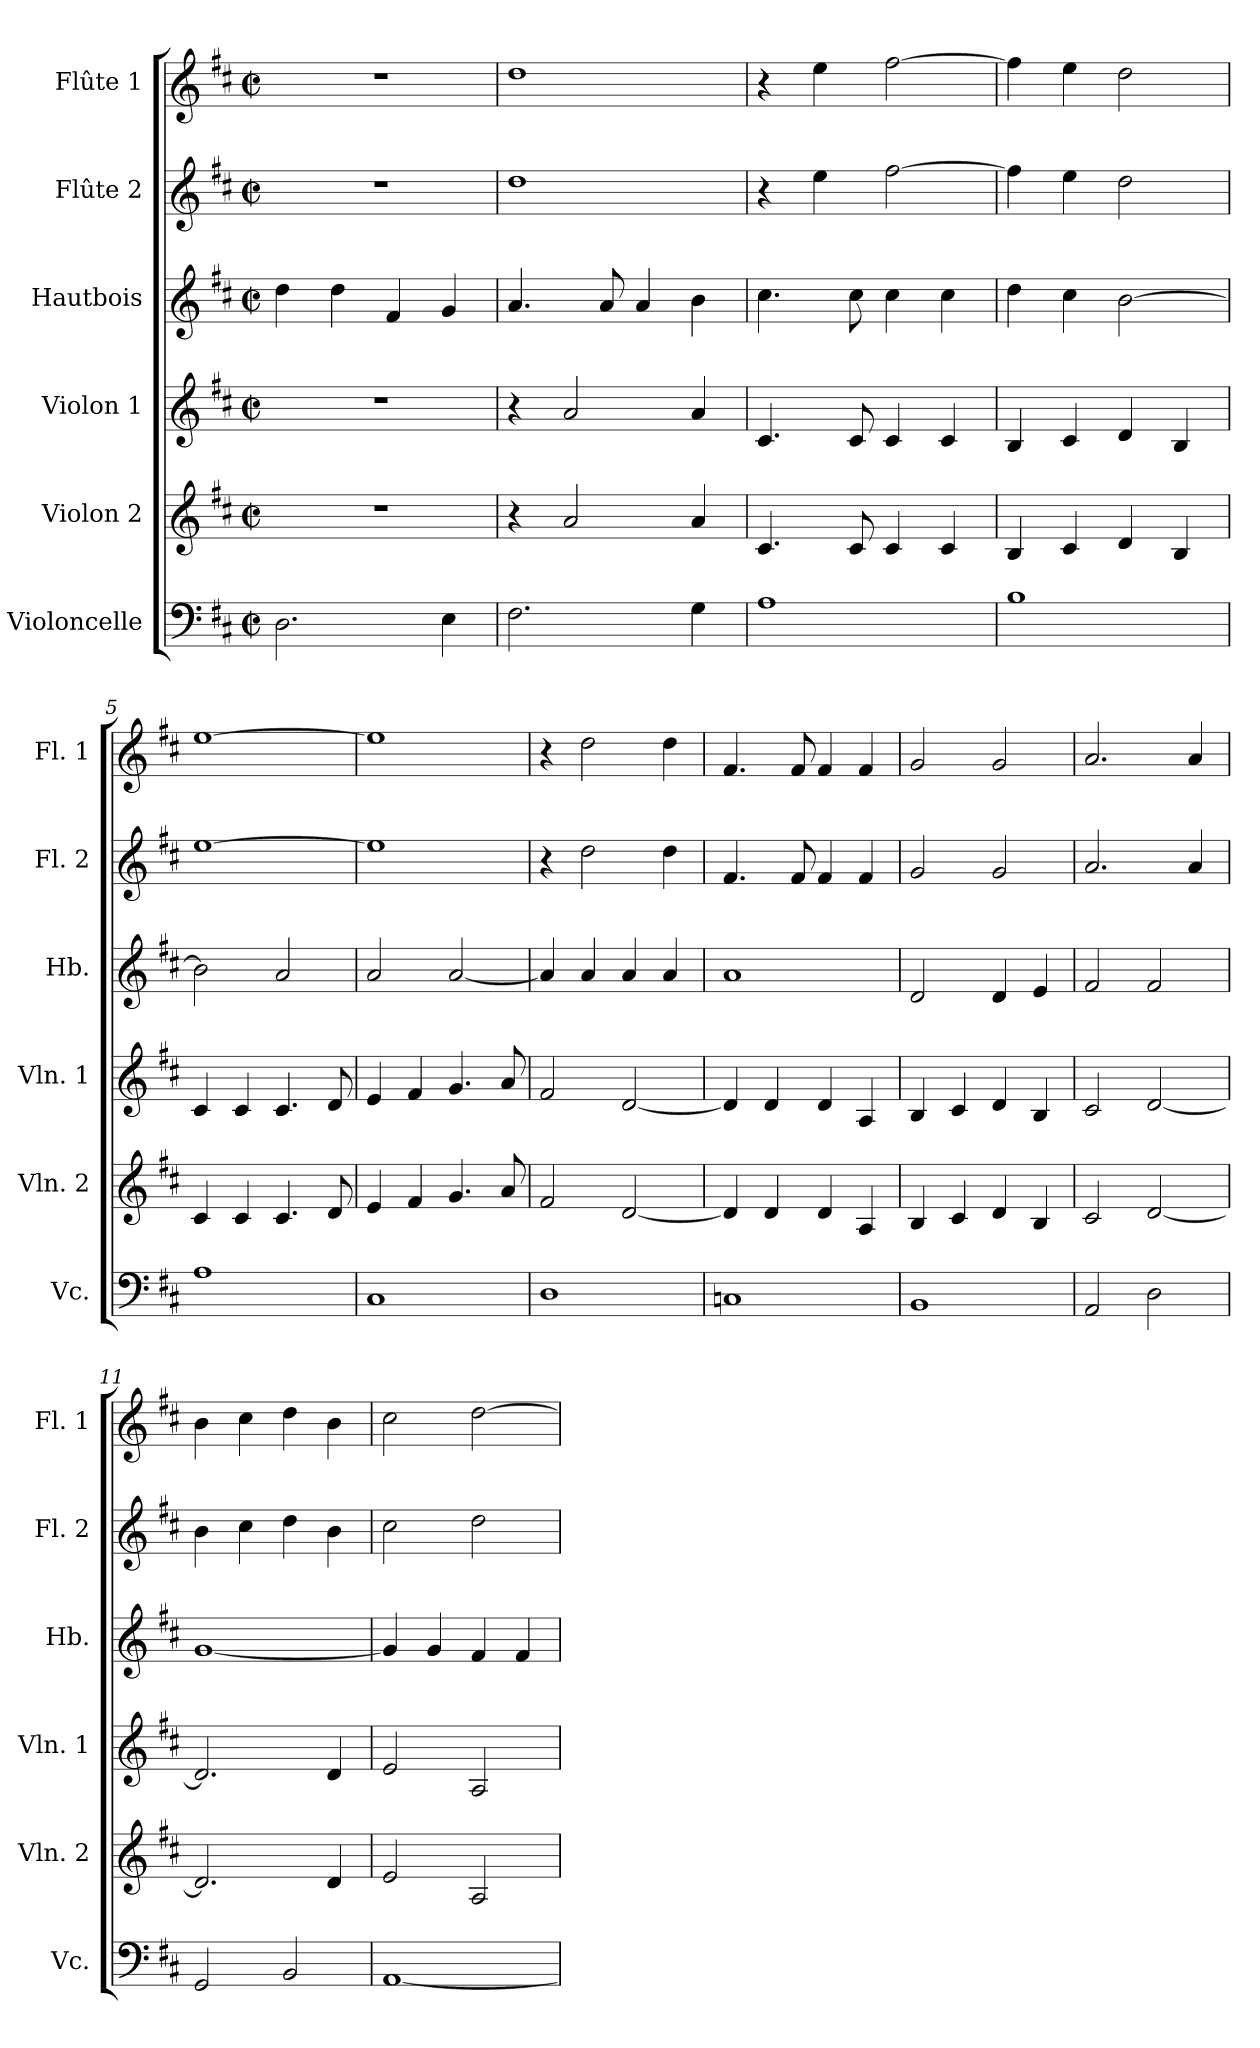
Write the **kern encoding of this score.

**kern	**kern	**kern	**kern	**kern	**kern
*part6	*part5	*part4	*part3	*part2	*part1
*staff6	*staff5	*staff4	*staff3	*staff2	*staff1
*I"Violoncelle	*I"Violon 2	*I"Violon 1	*I"Hautbois	*I"Flûte 2	*I"Flûte 1
*I'Vc.	*I'Vln. 2	*I'Vln. 1	*I'Hb.	*I'Fl. 2	*I'Fl. 1
*clefF4	*clefG2	*clefG2	*clefG2	*clefG2	*clefG2
*k[f#c#]	*k[f#c#]	*k[f#c#]	*k[f#c#]	*k[f#c#]	*k[f#c#]
*D:	*D:	*D:	*D:	*D:	*D:
*M2/2	*M2/2	*M2/2	*M2/2	*M2/2	*M2/2
*met(c|)	*met(c|)	*met(c|)	*met(c|)	*met(c|)	*met(c|)
=1	=1	=1	=1	=1	=1
2.D\	1r	1r	4dd\	1r	1r
.	.	.	4dd\	.	.
.	.	.	4f#/	.	.
4E\	.	.	4g/	.	.
=2	=2	=2	=2	=2	=2
2.F#\	4r	4r	4.a/	1dd	1dd
.	2a/	2a/	.	.	.
.	.	.	8a/	.	.
.	.	.	4a/	.	.
4G\	4a/	4a/	4b\	.	.
=3	=3	=3	=3	=3	=3
1A	4.c#/	4.c#/	4.cc#\	4r	4r
.	.	.	.	4ee\	4ee\
.	8c#/	8c#/	8cc#\	.	.
.	4c#/	4c#/	4cc#\	[2ff#\	[2ff#\
.	4c#/	4c#/	4cc#\	.	.
=4	=4	=4	=4	=4	=4
1B	4B/	4B/	4dd\	4ff#\]	4ff#\]
.	4c#/	4c#/	4cc#\	4ee\	4ee\
.	4d/	4d/	[2b\	2dd\	2dd\
.	4B/	4B/	.	.	.
!!LO:LB:g=z
=5	=5	=5	=5	=5	=5
1A	4c#/	4c#/	2b\]	[1ee	[1ee
.	4c#/	4c#/	.	.	.
.	4.c#/	4.c#/	2a/	.	.
.	8d/	8d/	.	.	.
=6	=6	=6	=6	=6	=6
1C#	4e/	4e/	2a/	1ee]	1ee]
.	4f#/	4f#/	.	.	.
.	4.g/	4.g/	[2a/	.	.
.	8a/	8a/	.	.	.
=7	=7	=7	=7	=7	=7
1D	2f#/	2f#/	4a/]	4r	4r
.	.	.	4a/	2dd\	2dd\
.	[2d/	[2d/	4a/	.	.
.	.	.	4a/	4dd\	4dd\
=8	=8	=8	=8	=8	=8
1Cn	4d/]	4d/]	1a	4.f#/	4.f#/
.	4d/	4d/	.	.	.
.	.	.	.	8f#/	8f#/
.	4d/	4d/	.	4f#/	4f#/
.	4A/	4A/	.	4f#/	4f#/
!!LO:PB:g=z
=9	=9	=9	=9	=9	=9
1BB	4B/	4B/	2d/	2g/	2g/
.	4c#/	4c#/	.	.	.
.	4d/	4d/	4d/	2g/	2g/
.	4B/	4B/	4e/	.	.
=10	=10	=10	=10	=10	=10
2AA/	2c#/	2c#/	2f#/	2.a/	2.a/
2D\	[2d/	[2d/	2f#/	.	.
.	.	.	.	4a/	4a/
=11	=11	=11	=11	=11	=11
2GG/	2.d/]	2.d/]	[1g	4b\	4b\
.	.	.	.	4cc#\	4cc#\
2BB/	.	.	.	4dd\	4dd\
.	4d/	4d/	.	4b\	4b\
=12	=12	=12	=12	=12	=12
[1AA	2e/	2e/	4g/]	2cc#\	2cc#\
.	.	.	4g/	.	.
.	2A/	2A/	4f#/	2dd\	[2dd\
.	.	.	4f#/	.	.
=	=	=	=	=	=
*-	*-	*-	*-	*-	*-
